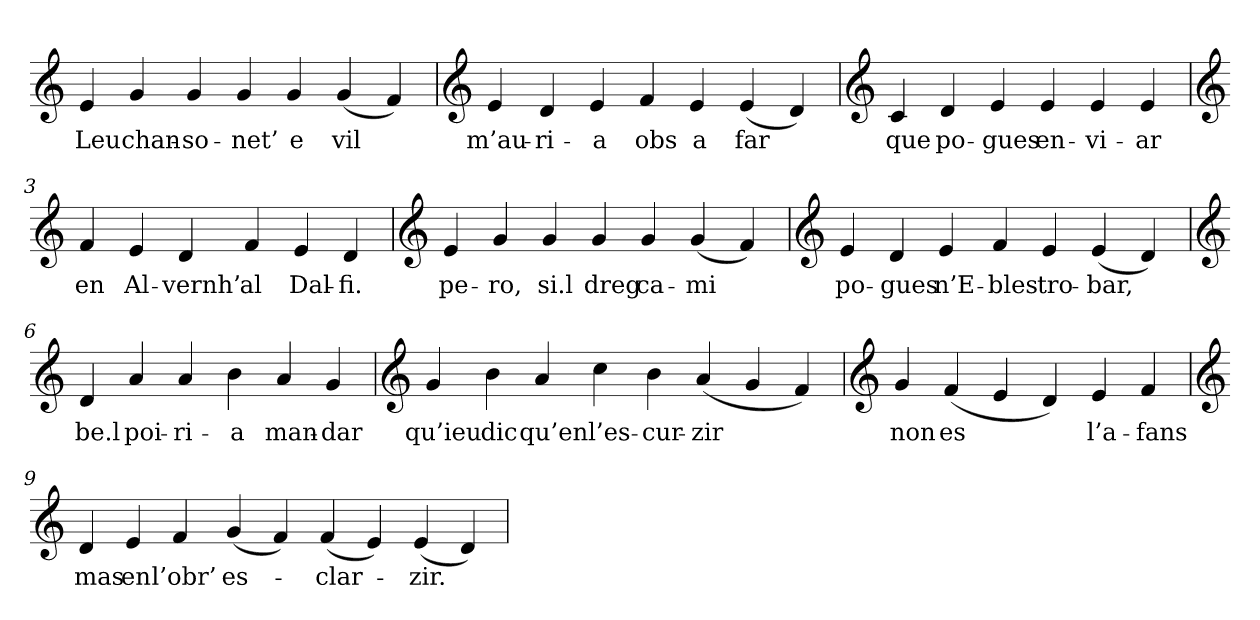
**kern	**text
*part1	*part1
*staff1	*staff1
*clefG2	*
=	=
4e	Leu
4g	chan-
4g	-so-
4g	-net’
4g	e
(4g	vil
4f)	.
=1	=1
*clefG2	*
4e	m’au-
4d	-ri-
4e	-a
4f	obs
4e	a
(4e	far
4d)	.
=2	=2
*clefG2	*
4c	que
4d	po-
4e	-gues
4e	en-
4e	-vi-
4e	-ar
=3	=3
*clefG2	*
4f	en
4e	Al-
4d	-vernh’
4f	al
4e	Dal-
4d	-fi.
=4	=4
*clefG2	*
4e	pe-
4g	-ro,
4g	si.l
4g	dreg
4g	ca-
(4g	-mi
4f)	.
=5	=5
*clefG2	*
4e	po-
4d	-gues
4e	n’E-
4f	-bles
4e	tro-
(4e	-bar,
4d)	.
=6	=6
*clefG2	*
4d	be.l
4a	poi-
4a	-ri-
4b	-a
4a	man-
4g	-dar
=7	=7
*clefG2	*
4g	qu’ieu
4b	dic
4a	qu’en
4cc	l’es-
4b	-cur-
(4a	-zir
4g	.
4f)	.
=8	=8
*clefG2	*
4g	non
(4f	es
4e	.
4d)	.
4e	l’a-
4f	-fans
=9	=9
*clefG2	*
4d	mas
4e	en
4f	l’obr’
(4g	es-
4f)	.
(4f	-clar-
4e)	.
(4e	-zir.
4d)	.
=	=
*-	*-
